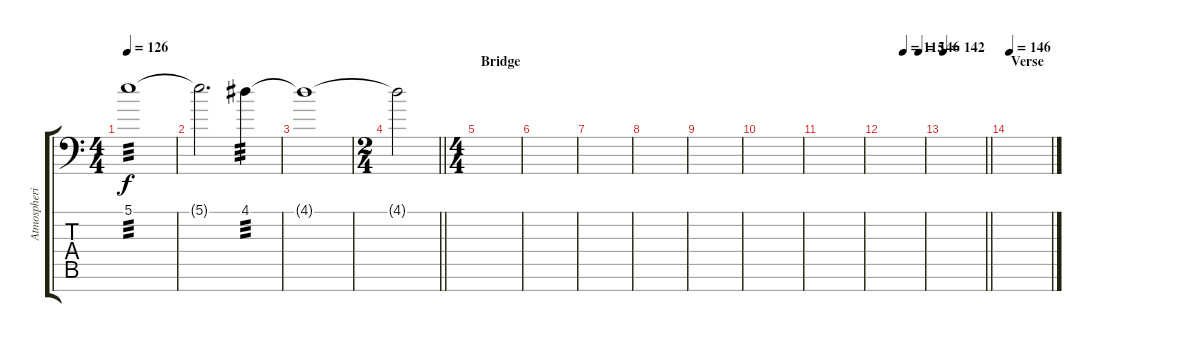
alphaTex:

\track ("Atmospherics 1" "Atmospheri") {instrument distortionguitar}
\staff {score tabs}
\tuning (B3 Gb3 D3 A2 E2 A1 E1) {hide}
\ts (4 4)
\tempo 126
\clef f4
\ks aminor
5.1.1{tp 3 dy f instrument distortionguitar} |
5.1{t}.2{d} 4.1.4{tp 3} |
4.1{t}.1 |
\ts (2 4)
\barLineRight lightlight
4.1{t}.2 |
\ts (4 4)
\section ("" "Bridge")
|
|
|
|
|
|
|
\tempo (115 0.5)
\tempo (146 0.875)
|
\tempo 142
\barLineRight lightlight
|
\section ("" "Verse")
\tempo 146
